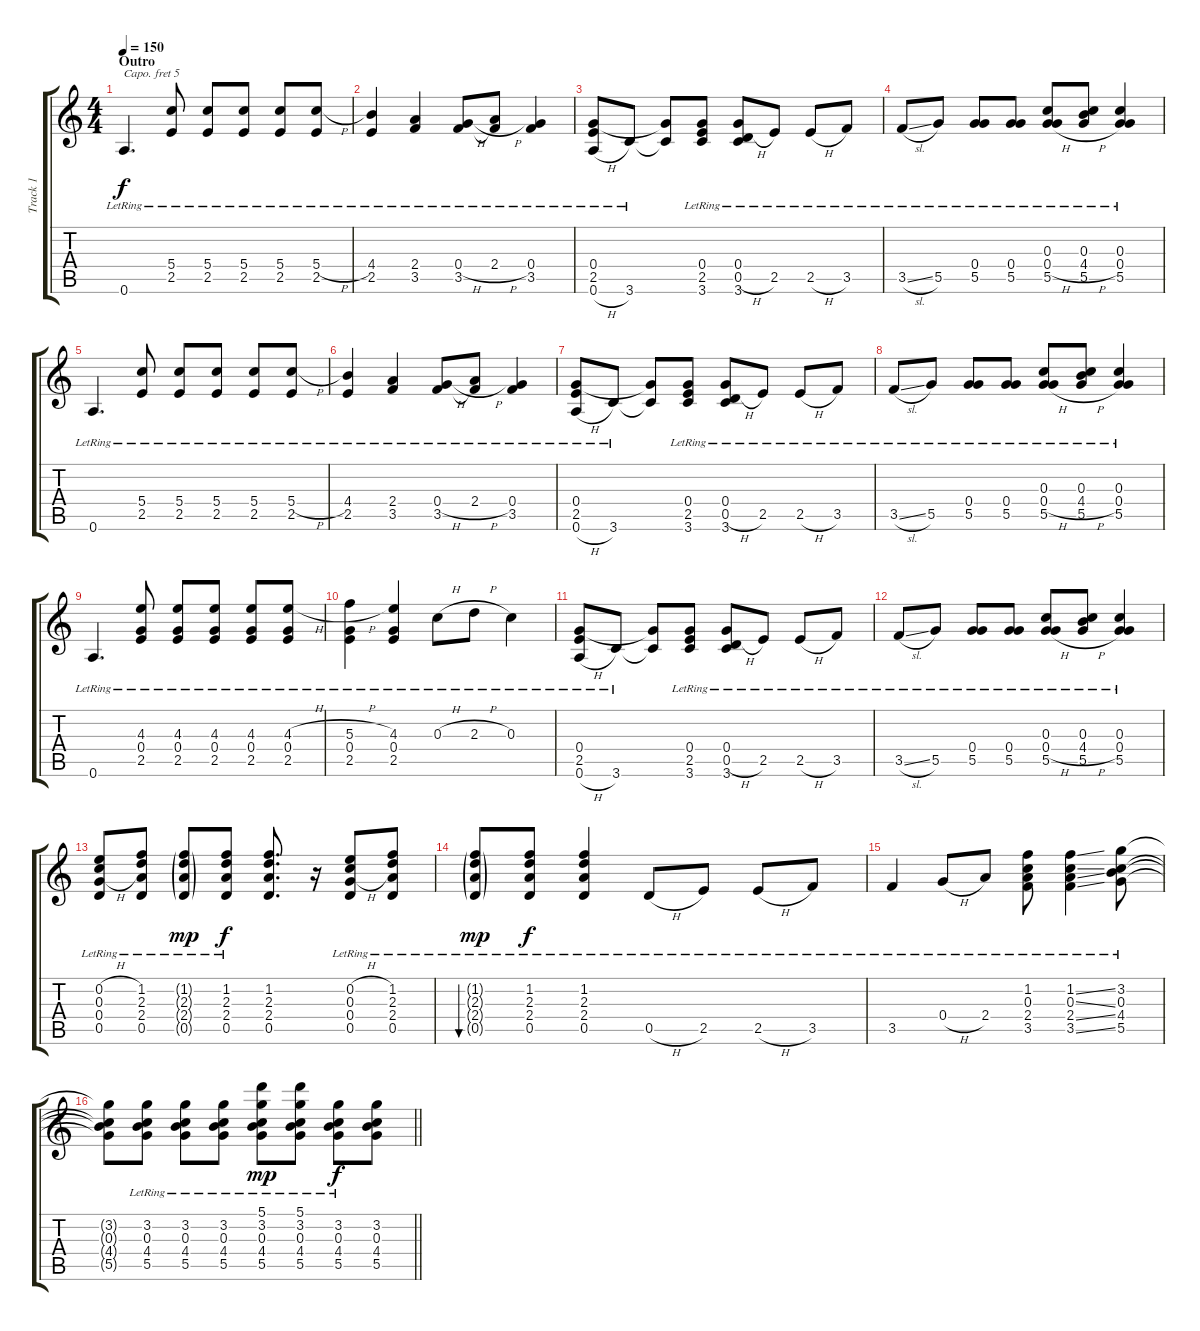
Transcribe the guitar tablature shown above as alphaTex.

\track ("Track 1" "Track 1") {instrument acousticguitarnylon}
\staff {score tabs}
\capo 5
\tuning (E4 B3 G3 D3 A2 E2) {hide}
\ts (4 4)
\section ("" "Outro")
\tempo 150
\clef g2
\ks c
0.6{lr}.4{d dy f} (5.4{lr} 2.5{lr}).8 (5.4{lr} 2.5{lr}).8 (5.4{lr} 2.5{lr}).8 (5.4{lr} 2.5{lr}).8 (5.4{h lr} 2.5{lr}).8 |
(4.4{lr} 2.5{lr}).4 (2.4{lr} 3.5{lr}).4 (0.4{h lr} 3.5{lr}).8 (2.4{h lr} 3.5{t}).8 (0.4{lr} 3.5{lr}).4 |
(0.4{lr} 2.5{lr} 0.6{h lr}).8 3.6{lr}.8 (0.4{t} 3.6{t}).8 (0.4{lr} 2.5{lr} 3.6{lr}).8 (0.4{lr} 0.5{h lr} 3.6{lr}).8 2.5{lr}.8 2.5{h lr}.8 3.5{lr}.8 |
3.5{sl lr}.8 5.5{lr}.8 (0.4{lr} 5.5{lr}).8 (0.4{lr} 5.5{lr}).8 (0.3{lr} 0.4{h lr} 5.5{lr}).8 (0.3{lr} 4.4{h lr} 5.5{lr}).8 (0.3{lr} 0.4{lr} 5.5{lr}).4 |
0.6{lr}.4{d} (5.4{lr} 2.5{lr}).8 (5.4{lr} 2.5{lr}).8 (5.4{lr} 2.5{lr}).8 (5.4{lr} 2.5{lr}).8 (5.4{h lr} 2.5{lr}).8 |
(4.4{lr} 2.5{lr}).4 (2.4{lr} 3.5{lr}).4 (0.4{h lr} 3.5{lr}).8 (2.4{h lr} 3.5{t}).8 (0.4{lr} 3.5{lr}).4 |
(0.4{lr} 2.5{lr} 0.6{h lr}).8 3.6{lr}.8 (0.4{t} 3.6{t}).8 (0.4{lr} 2.5{lr} 3.6{lr}).8 (0.4{lr} 0.5{h lr} 3.6{lr}).8 2.5{lr}.8 2.5{h lr}.8 3.5{lr}.8 |
3.5{sl lr}.8 5.5{lr}.8 (0.4{lr} 5.5{lr}).8 (0.4{lr} 5.5{lr}).8 (0.3{lr} 0.4{h lr} 5.5{lr}).8 (0.3{lr} 4.4{h lr} 5.5{lr}).8 (0.3{lr} 0.4{lr} 5.5{lr}).4 |
0.6{lr}.4{d} (4.3{lr} 0.4{lr} 2.5{lr}).8 (4.3{lr} 0.4{lr} 2.5{lr}).8 (4.3{lr} 0.4{lr} 2.5{lr}).8 (4.3{lr} 0.4{lr} 2.5{lr}).8 (4.3{h lr} 0.4{lr} 2.5{lr}).8 |
(5.3{h lr} 0.4{lr} 2.5{lr}).4 (4.3{lr} 0.4{lr} 2.5{lr}).4 0.3{h lr}.8 2.3{h lr}.8 0.3{lr}.4 |
(0.4{lr} 2.5{lr} 0.6{h lr}).8 3.6{lr}.8 (0.4{t} 3.6{t}).8 (0.4{lr} 2.5{lr} 3.6{lr}).8 (0.4{lr} 0.5{h lr} 3.6{lr}).8 2.5{lr}.8 2.5{h lr}.8 3.5{lr}.8 |
3.5{sl lr}.8 5.5{lr}.8 (0.4{lr} 5.5{lr}).8 (0.4{lr} 5.5{lr}).8 (0.3{lr} 0.4{h lr} 5.5{lr}).8 (0.3{lr} 4.4{h lr} 5.5{lr}).8 (0.3{lr} 0.4{lr} 5.5{lr}).4 |
(0.2{h lr} 0.3{h lr} 0.4{h lr} 0.5{lr}).8 (1.2{lr} 2.3{lr} 2.4{lr} 0.5{lr}).8 (1.2{g lr} 2.3{g lr} 2.4{g lr} 0.5{g lr}).8{dy mp} (1.2{lr} 2.3{lr} 2.4{lr} 0.5{lr}).8{dy f} (1.2 2.3 2.4 0.5).8{d} r.16 (0.2{h lr} 0.3{h lr} 0.4{h lr} 0.5{lr}).8 (1.2{lr} 2.3{lr} 2.4{lr} 0.5{lr}).8 |
(1.2{g lr} 2.3{g lr} 2.4{g lr} 0.5{g lr}).8{bu 60 dy mp} (1.2{lr} 2.3{lr} 2.4{lr} 0.5{lr}).8{dy f} (1.2{lr} 2.3{lr} 2.4{lr} 0.5{lr}).4 0.5{h lr}.8 2.5{lr}.8 2.5{h lr}.8 3.5{lr}.8 |
3.5{lr}.4 0.4{h lr}.8 2.4{lr}.8 (1.2{lr} 0.3{lr} 2.4{lr} 3.5{lr}).8 (1.2{ss lr} 0.3{ss lr} 2.4{ss lr} 3.5{ss lr}).4 (3.2{lr} 0.3{lr} 4.4{lr} 5.5{lr}).8 |
\barLineRight lightlight
(3.2{t} 0.3{t} 4.4{t} 5.5{t}).8 (3.2{lr} 0.3{lr} 4.4{lr} 5.5{lr}).8 (3.2{lr} 0.3{lr} 4.4{lr} 5.5{lr}).8 (3.2{lr} 0.3{lr} 4.4{lr} 5.5{lr}).8 (5.1 3.2{lr} 0.3{lr} 4.4{lr} 5.5{lr}).8{dy mp} (5.1 3.2{lr} 0.3{lr} 4.4{lr} 5.5{lr}).8 (3.2{lr} 0.3{lr} 4.4{lr} 5.5{lr}).8{dy f} (3.2 0.3 4.4 5.5).8
